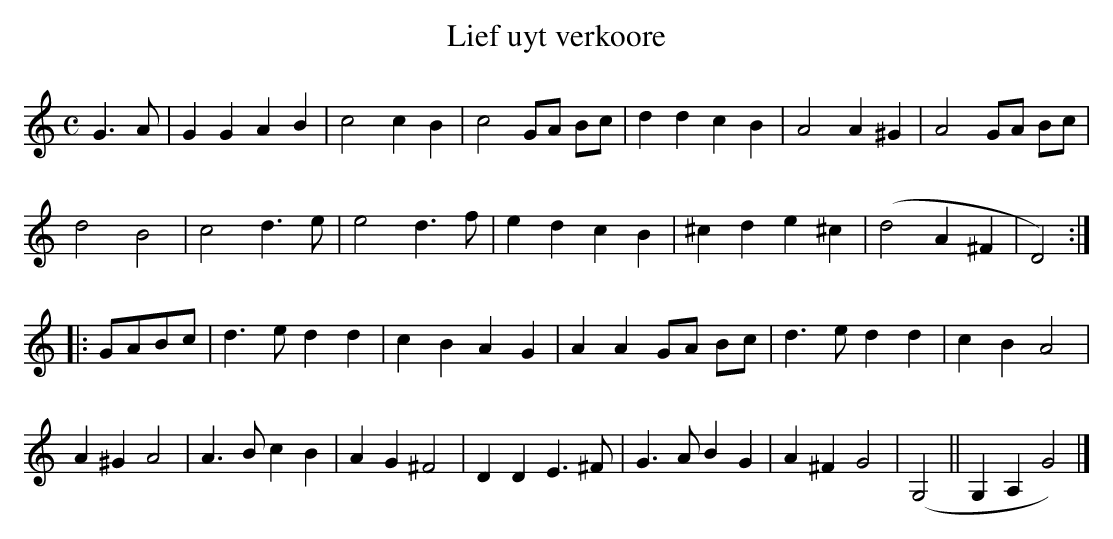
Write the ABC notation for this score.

X:1
T:Lief uyt verkoore
M:C
K:Gmix
G3A|G2G2A2B2|c4c2B2|c4GA Bc|d2d2c2B2|A4A2^G2|A4GA Bc|
d4B4|c4d3e|e4d3f|e2d2c2B2|^c2d2e2^c2|(d4A2^F2|D4):|
|:GABc|d3ed2d2|c2B2A2G2|A2A2GA Bc|d3ed2d2|c2B2A4|
A2^G2A4|A3Bc2B2|A2G2^F4|D2D2E3^F|G3AB2G2|A2^F2G4|(G,4||G,2A,2G4)|]
